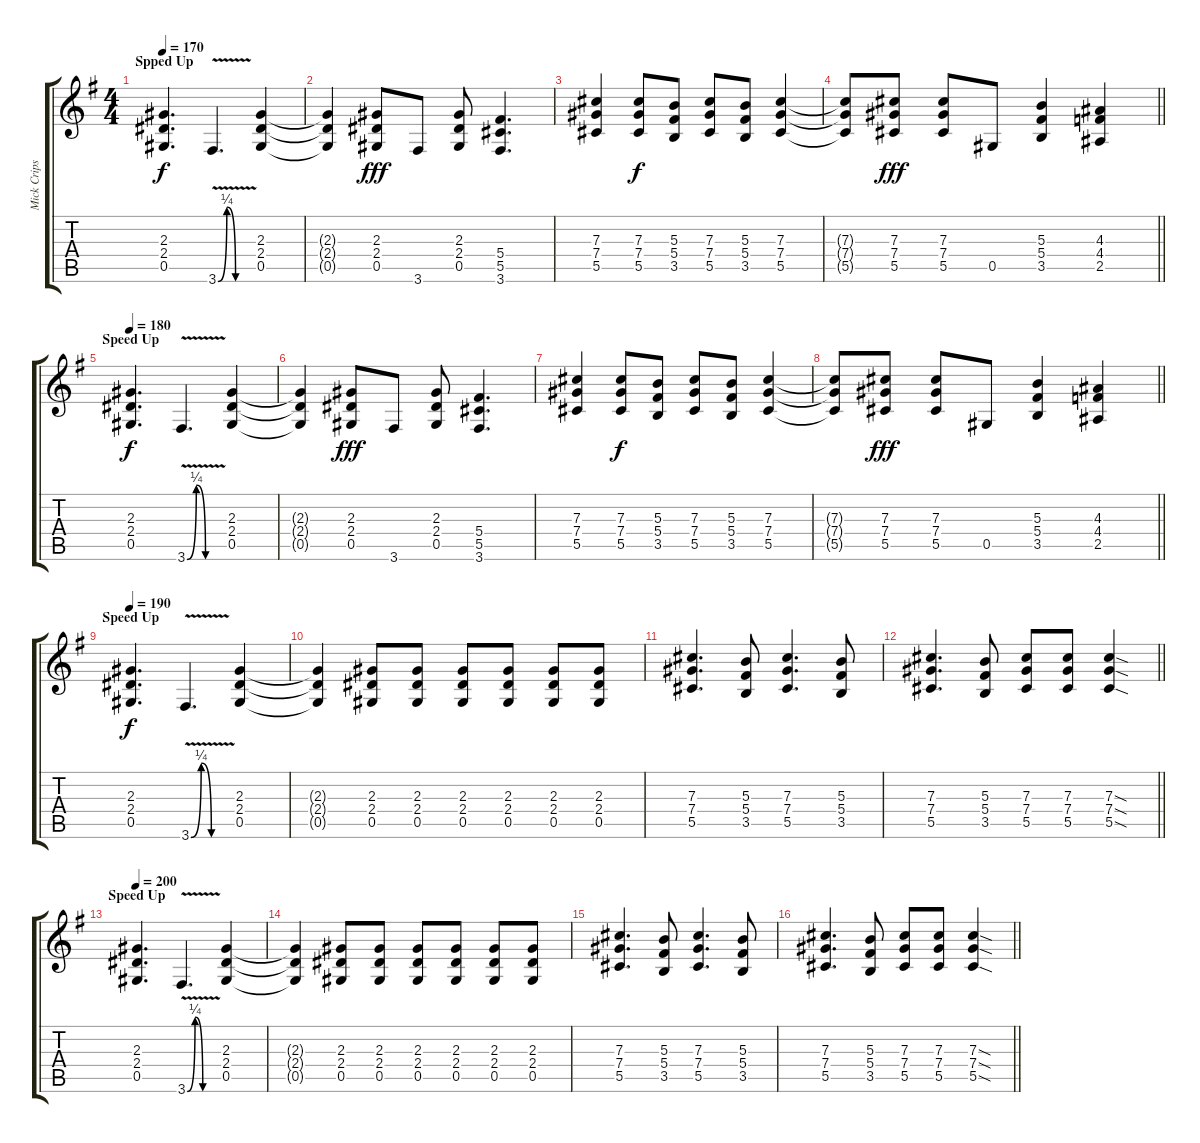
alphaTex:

\track ("Mick Crips - Rhytm Guitar" "Mick Crips") {instrument overdrivenguitar}
\staff {score tabs}
\tuning (Eb4 Bb3 Gb3 Db3 Ab2 Eb2) {hide}
\ts (4 4)
\section ("" "Spped Up")
\tempo 170
\clef g2
\ks g
(2.3 2.4 0.5).4{d dy f} 3.6{be (custom 0 0 15 1 30 0 60 0) v}.4{d} (2.3 2.4 0.5).4 |
(2.3{t} 2.4{t} 0.5{t}).4 (2.3 2.4 0.5).8{dy fff} 3.6.8 (2.3 2.4 0.5).8 (5.4 5.5 3.6).4{d} |
(7.3 7.4 5.5).4 (7.3 7.4 5.5).8{dy f} (5.3 5.4 3.5).8 (7.3 7.4 5.5).8 (5.3 5.4 3.5).8 (7.3 7.4 5.5).4 |
\barLineRight lightlight
(7.3{t} 7.4{t} 5.5{t}).8 (7.3 7.4 5.5).8{dy fff} (7.3 7.4 5.5).8 0.5.8 (5.3 5.4 3.5).4 (4.3 4.4 2.5).4 |
\section ("" "Speed Up")
\tempo 180
(2.3 2.4 0.5).4{d dy f} 3.6{be (custom 0 0 15 1 30 0 60 0) v}.4{d} (2.3 2.4 0.5).4 |
(2.3{t} 2.4{t} 0.5{t}).4 (2.3 2.4 0.5).8{dy fff} 3.6.8 (2.3 2.4 0.5).8 (5.4 5.5 3.6).4{d} |
(7.3 7.4 5.5).4 (7.3 7.4 5.5).8{dy f} (5.3 5.4 3.5).8 (7.3 7.4 5.5).8 (5.3 5.4 3.5).8 (7.3 7.4 5.5).4 |
\barLineRight lightlight
(7.3{t} 7.4{t} 5.5{t}).8 (7.3 7.4 5.5).8{dy fff} (7.3 7.4 5.5).8 0.5.8 (5.3 5.4 3.5).4 (4.3 4.4 2.5).4 |
\section ("" "Speed Up")
\tempo 190
(2.3 2.4 0.5).4{d dy f} 3.6{be (custom 0 0 15 1 30 0 60 0) v}.4{d} (2.3 2.4 0.5).4 |
(2.3{t} 2.4{t} 0.5{t}).4 (2.3 2.4 0.5).8 (2.3 2.4 0.5).8 (2.3 2.4 0.5).8 (2.3 2.4 0.5).8 (2.3 2.4 0.5).8 (2.3 2.4 0.5).8 |
(7.3 7.4 5.5).4{d} (5.3 5.4 3.5).8 (7.3 7.4 5.5).4{d} (5.3 5.4 3.5).8 |
\barLineRight lightlight
(7.3 7.4 5.5).4{d} (5.3 5.4 3.5).8 (7.3 7.4 5.5).8 (7.3 7.4 5.5).8 (7.3{sod} 7.4{sod} 5.5{sod}).4 |
\section ("" "Speed Up")
\tempo 200
(2.3 2.4 0.5).4{d} 3.6{be (custom 0 0 15 1 30 0 60 0) v}.4{d} (2.3 2.4 0.5).4 |
(2.3{t} 2.4{t} 0.5{t}).4 (2.3 2.4 0.5).8 (2.3 2.4 0.5).8 (2.3 2.4 0.5).8 (2.3 2.4 0.5).8 (2.3 2.4 0.5).8 (2.3 2.4 0.5).8 |
(7.3 7.4 5.5).4{d} (5.3 5.4 3.5).8 (7.3 7.4 5.5).4{d} (5.3 5.4 3.5).8 |
\barLineRight lightlight
(7.3 7.4 5.5).4{d} (5.3 5.4 3.5).8 (7.3 7.4 5.5).8 (7.3 7.4 5.5).8 (7.3{sod} 7.4{sod} 5.5{sod}).4
